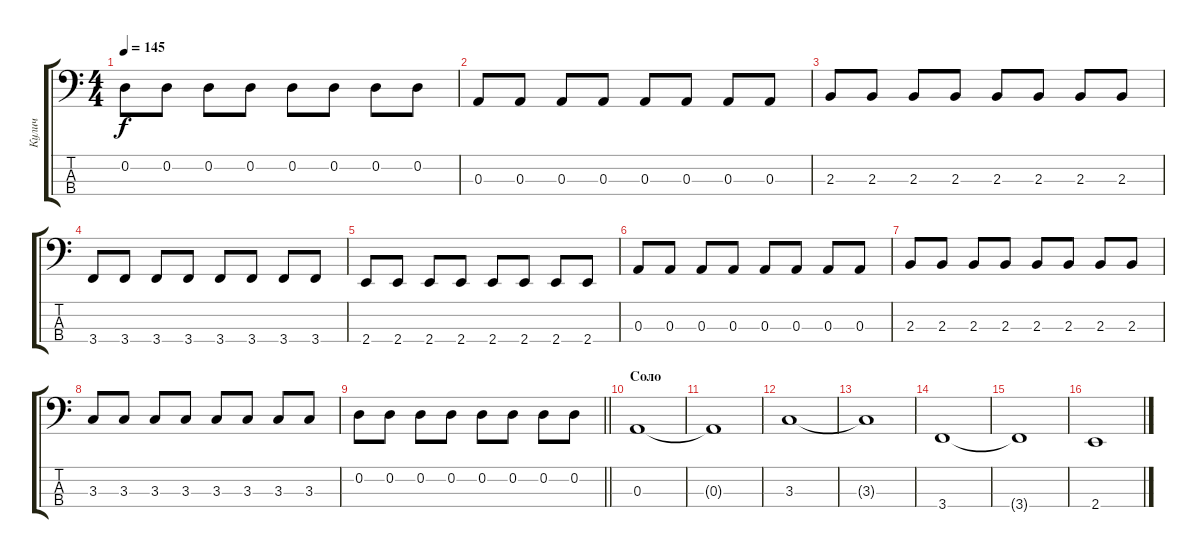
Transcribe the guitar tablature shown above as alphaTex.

\track ("Кулич" "Кулич") {instrument electricbassfinger}
\staff {score tabs}
\tuning (G2 D2 A1 D1) {hide}
\ts (4 4)
\tempo 145
\clef f4
\ks c
0.2.8{dy f} 0.2.8 0.2.8 0.2.8 0.2.8 0.2.8 0.2.8 0.2.8 |
0.3.8 0.3.8 0.3.8 0.3.8 0.3.8 0.3.8 0.3.8 0.3.8 |
2.3.8 2.3.8 2.3.8 2.3.8 2.3.8 2.3.8 2.3.8 2.3.8 |
3.4.8 3.4.8 3.4.8 3.4.8 3.4.8 3.4.8 3.4.8 3.4.8 |
2.4.8 2.4.8 2.4.8 2.4.8 2.4.8 2.4.8 2.4.8 2.4.8 |
0.3.8 0.3.8 0.3.8 0.3.8 0.3.8 0.3.8 0.3.8 0.3.8 |
2.3.8 2.3.8 2.3.8 2.3.8 2.3.8 2.3.8 2.3.8 2.3.8 |
3.3.8 3.3.8 3.3.8 3.3.8 3.3.8 3.3.8 3.3.8 3.3.8 |
\barLineRight lightlight
0.2.8 0.2.8 0.2.8 0.2.8 0.2.8 0.2.8 0.2.8 0.2.8 |
\section ("" "Соло")
0.3.1 |
0.3{t}.1 |
3.3.1 |
3.3{t}.1 |
3.4.1 |
3.4{t}.1 |
2.4.1
